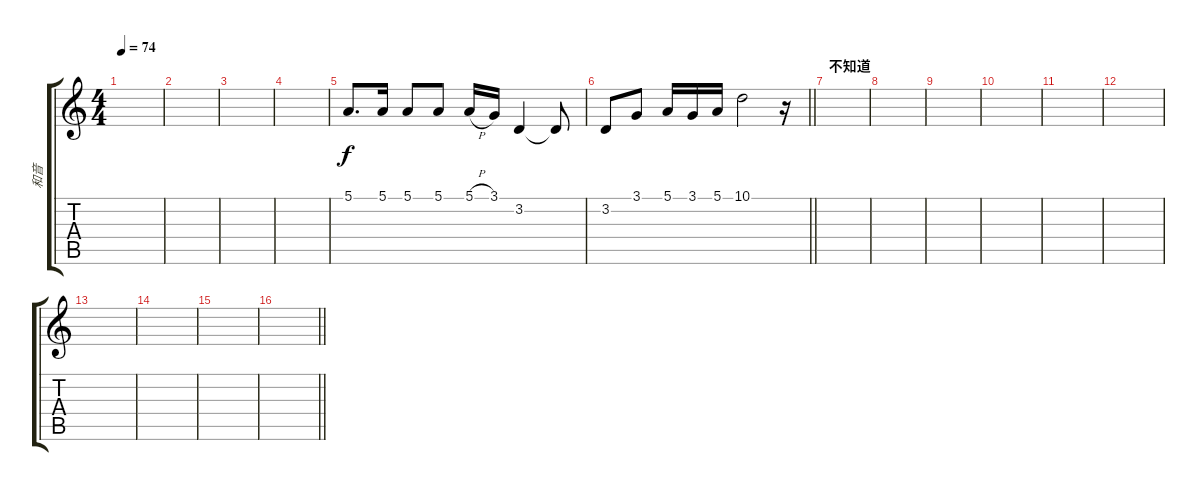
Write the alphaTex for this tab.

\track ("和音" "和音") {instrument honkytonkpiano}
\staff {score tabs}
\tuning (E4 B3 G3 D3 A2 E2) {hide}
\ts (4 4)
\tempo 74
\clef g2
\ks c
|
|
|
|
5.1.8{d} 5.1.16 5.1.8 5.1.8{txt ""} 5.1{h}.16 3.1.16 3.2.4 3.2{t}.8 |
\barLineRight lightlight
3.2.8 3.1.8 5.1.16 3.1.16 5.1.16 10.1.2 r.16 |
\section ("" "不知道")
|
|
|
|
|
|
|
|
|
\barLineRight lightlight
